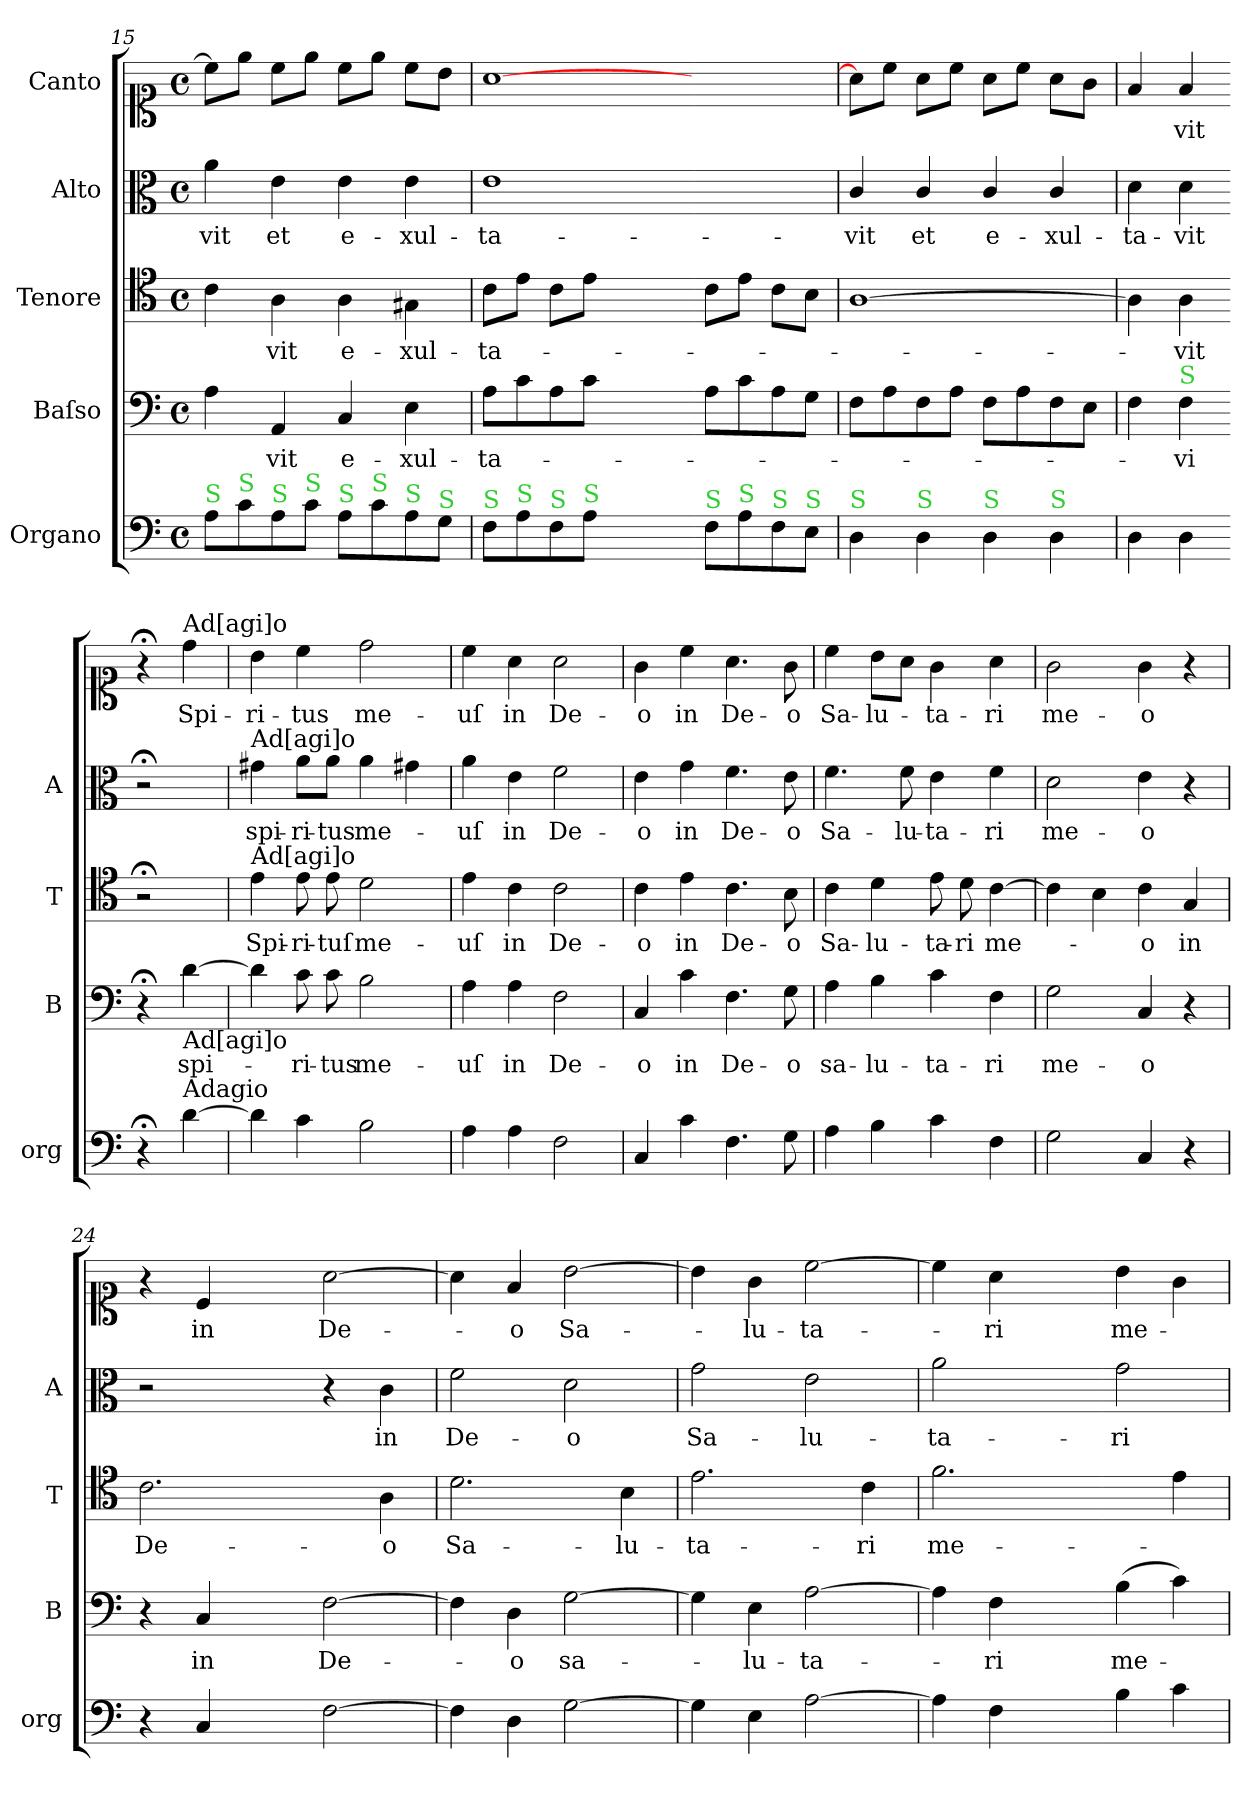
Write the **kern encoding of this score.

**kern	**kern	**text	**kern	**text	**kern	**text	**kern	**text
*part5	*part4	*part4	*part3	*part3	*part2	*part2	*part1	*part1
*staff5	*staff4	*staff4	*staff3	*staff3	*staff2	*staff2	*staff1	*staff1
*I"Organo	*I"Baſso	*	*I"Tenore	*	*I"Alto	*	*I"Canto	*
*I'org	*I'B	*	*I'T	*	*I'A	*	*	*
*clefF4	*clefF4	*	*clefC4	*	*clefC3	*	*clefC1	*
*k[]	*k[]	*	*k[]	*	*k[]	*	*k[]	*
*M4/4	*M4/4	*	*M4/4	*	*M4/4	*	*M4/4	*
*met(c)	*met(c)	*	*met(c)	*	*met(c)	*	*met(c)	*
=15	=15	=15	=15	=15	=15	=15	=15	=15
!LO:TX:a:color=limegreen:t=S	!	!	!	!	!	!	!	!
8A\L	4A\	.	4c\	.	4a\	-vit	8cc\L]	.
!LO:TX:a:color=limegreen:t=S	!	!	!	!	!	!	!	!
8c\	.	.	.	.	.	.	8ee\J	.
!LO:TX:a:color=limegreen:t=S	!	!	!	!	!	!	!	!
8A\	4AA/	-vit	4A\	-vit	4e\	et	8cc\L	.
!LO:TX:a:color=limegreen:t=S	!	!	!	!	!	!	!	!
8c\J	.	.	.	.	.	.	8ee\J	.
!LO:TX:a:color=limegreen:t=S	!	!	!	!	!	!	!	!
8A\L	4C/	e-	4A\	e-	4e\	e-	8cc\L	.
!LO:TX:a:color=limegreen:t=S	!	!	!	!	!	!	!	!
8c\	.	.	.	.	.	.	8ee\J	.
!LO:TX:a:color=limegreen:t=S	!	!	!	!	!	!	!	!
8A\	4E\	-xul-	4G#X\	-xul-	4e\	-xul-	8cc\L	.
!LO:TX:a:color=limegreen:t=S	!	!	!	!	!	!	!	!
8G\J	.	.	.	.	.	.	8b\J	.
=16	=16	=16	=16	=16	=16	=16	=16	=16
!LO:TX:a:color=limegreen:t=S	!	!	!	!	!	!	!	!
8F\L	8A\L	-ta-	8c\L	-ta-	1e	-ta-	[1a	.
!LO:TX:a:color=limegreen:t=S	!	!	!	!	!	!	!	!
8A\	8c\	.	8e\J	.	.	.	.	.
!LO:TX:a:color=limegreen:t=S	!	!	!	!	!	!	!	!
8F\	8A\	.	8c\L	.	.	.	.	.
!LO:TX:a:color=limegreen:t=S	!	!	!	!	!	!	!	!
8A\J	8c\J	.	8e\J	.	.	.	.	.
2ryy	2ryy	.	2ryy	.	.	.	.	.
=-	=-	=-	=-	=-	=-	=-	=-	=-
!LO:TX:a:color=limegreen:t=S	!	!	!	!	!	!	!	!
8F\L	8A\L	.	8c\L	.	2ryy	.	2ryy	.
!LO:TX:a:color=limegreen:t=S	!	!	!	!	!	!	!	!
8A\	8c\	.	8e\J	.	.	.	.	.
!LO:TX:a:color=limegreen:t=S	!	!	!	!	!	!	!	!
8F\	8A\	.	8c\L	.	.	.	.	.
!LO:TX:a:color=limegreen:t=S	!	!	!	!	!	!	!	!
8E\J	8G\J	.	8B\J	.	.	.	.	.
=17	=17	=17	=17	=17	=17	=17	=17	=17
!LO:TX:a:color=limegreen:t=S	!	!	!	!	!	!	!	!
4D\	8F\L	.	[1A	.	4c/	-vit	8a\L]	.
.	8A\	.	.	.	.	.	8cc\J	.
!LO:TX:a:color=limegreen:t=S	!	!	!	!	!	!	!	!
4D\	8F\	.	.	.	4c/	et	8a\L	.
.	8A\J	.	.	.	.	.	8cc\J	.
!LO:TX:a:color=limegreen:t=S	!	!	!	!	!	!	!	!
4D\	8F\L	.	.	.	4c/	e-	8a\L	.
.	8A\	.	.	.	.	.	8cc\J	.
!LO:TX:a:color=limegreen:t=S	!	!	!	!	!	!	!	!
4D\	8F\	.	.	.	4c/	-xul-	8a\L	.
.	8E\J	.	.	.	.	.	8g\J	.
=18	=18	=18	=18	=18	=18	=18	=18	=18
4D\	4F\	.	4A\]	.	4d\	-ta-	4f/	.
!	!LO:TX:a:color=limegreen:t=S	!	!	!	!	!	!	!
4D\	4F\	-vi	4A\	-vit	4d\	-vit	4f/	-vit
=-	=-	=-	=-	=-	=-	=-	=-	=-
4r;<	4r;<	.	2r;<	.	2r;<	.	4r;<	.
!	!	!	!	!	!	!	!LO:TX:a:t=Ad[agi]o	!
!	!LO:TX:b:t=Ad[agi]o	!	!	!	!	!	!	!
!LO:TX:a:t=Adagio	!	!	!	!	!	!	!	!
[4d\	[4d\	spi-	.	.	.	.	4dd\	Spi-
=19	=19	=19	=19	=19	=19	=19	=19	=19
!	!	!	!	!	!LO:TX:a:t=Ad[agi]o	!	!	!
!	!	!	!LO:TX:a:t=Ad[agi]o	!	!	!	!	!
4d\]	4d\]	.	4e\	Spi-	4g#X\	spi-	4b\	-ri-
4c\	8c\	-ri-	8e\	-ri-	8a\L	-ri-	4cc\	-tus
.	8c\	-tus	8e\	-tuſ	8a\J	-tus	.	.
2B\	2B\	me-	2d\	me-	4a\	me-	2dd\	me-
.	.	.	.	.	4g#X\	.	.	.
=20	=20	=20	=20	=20	=20	=20	=20	=20
4A\	4A\	-uſ	4e\	-uſ	4a\	-uſ	4cc\	-uſ
4A\	4A\	in	4c\	in	4e\	in	4a\	in
2F\	2F\	De-	2c\	De-	2f\	De-	2a\	De-
=21	=21	=21	=21	=21	=21	=21	=21	=21
4C/	4C/	-o	4c\	-o	4e\	-o	4g\	-o
4c\	4c\	in	4e\	in	4g\	in	4cc\	in
4.F\	4.F\	De-	4.c\	De-	4.f\	De-	4.a\	De-
8G\	8G\	-o	8B\	-o	8e\	-o	8g\	-o
=22	=22	=22	=22	=22	=22	=22	=22	=22
4A\	4A\	sa-	4c\	Sa-	4.f\	Sa-	4cc\	Sa-
4B\	4B\	-lu-	4d\	-lu-	.	.	8b\L	-lu-
.	.	.	.	.	8f\	-lu-	8a\J	.
4c\	4c\	-ta-	8e\	-ta-	4e\	-ta-	4g\	-ta-
.	.	.	8d\	-ri	.	.	.	.
4F\	4F\	-ri	[4c\	me-	4f\	-ri	4a\	-ri
=23	=23	=23	=23	=23	=23	=23	=23	=23
2G\	2G\	me-	4c\]	.	2d\	me-	2g\	me-
.	.	.	4B\	.	.	.	.	.
4C/	4C/	-o	4c\	-o	4e\	-o	4g\	-o
4r	4r	.	4G/	in	4r	.	4r	.
=24	=24	=24	=24	=24	=24	=24	=24	=24
4r	4r	.	2.c\	De-	2r	.	4r	.
4C/	4C/	in	.	.	.	.	4c/	in
4ryy	4ryy	.	.	.	4ryy	.	4ryy	.
=-	=-	=-	=-	=-	=-	=-	=-	=-
[2F\	[2F\	De-	4ryy	.	4r	.	[2a\	De-
.	.	.	4A\	-o	4c\	in	.	.
=25	=25	=25	=25	=25	=25	=25	=25	=25
4F\]	4F\]	.	2.d\	Sa-	2f\	De-	4a\]	.
4D\	4D\	-o	.	.	.	.	4f/	-o
[2G\	[2G\	sa-	.	.	2d\	-o	[2b\	Sa-
.	.	.	4B\	-lu-	.	.	.	.
=26	=26	=26	=26	=26	=26	=26	=26	=26
4G\]	4G\]	.	2.e\	-ta-	2g\	Sa-	4b\]	.
4E\	4E\	-lu-	.	.	.	.	4g\	-lu-
[2A\	[2A\	-ta-	.	.	2e\	-lu-	[2cc\	-ta-
.	.	.	4c\	-ri	.	.	.	.
=27	=27	=27	=27	=27	=27	=27	=27	=27
4A\]	4A\]	.	2.f\	me-	2a\	-ta-	4cc\]	.
4F\	4F\	-ri	.	.	.	.	4a\	-ri
4ryy	4ryy	.	.	.	4ryy	.	4ryy	.
=-	=-	=-	=-	=-	=-	=-	=-	=-
4B\	(4B\	me-	4ryy	.	2g\	-ri	4b\	me-
4c\	4c\)	.	4e\	.	.	.	4g\	.
=	=	=	=	=	=	=	=	=
*-	*-	*-	*-	*-	*-	*-	*-	*-
